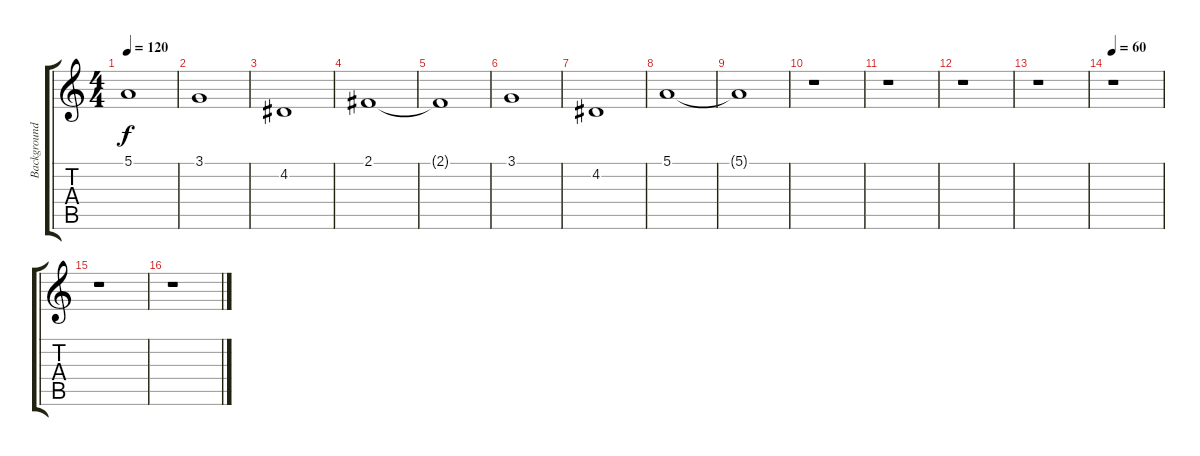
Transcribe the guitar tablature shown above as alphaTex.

\track ("Background" "Background") {instrument choiraahs}
\staff {score tabs}
\tuning (E4 B3 G3 D3 A2 E2) {hide}
\ts (4 4)
\tempo 120
\clef g2
\ks c
5.1{t}.1{dy f} |
3.1.1 |
4.2.1 |
2.1.1 |
2.1{t}.1 |
3.1.1 |
4.2.1 |
5.1.1 |
5.1{t}.1 |
r.1 |
r.1 |
r.1 |
r.1 |
\tempo 60
r.1 |
r.1 |
r.1
